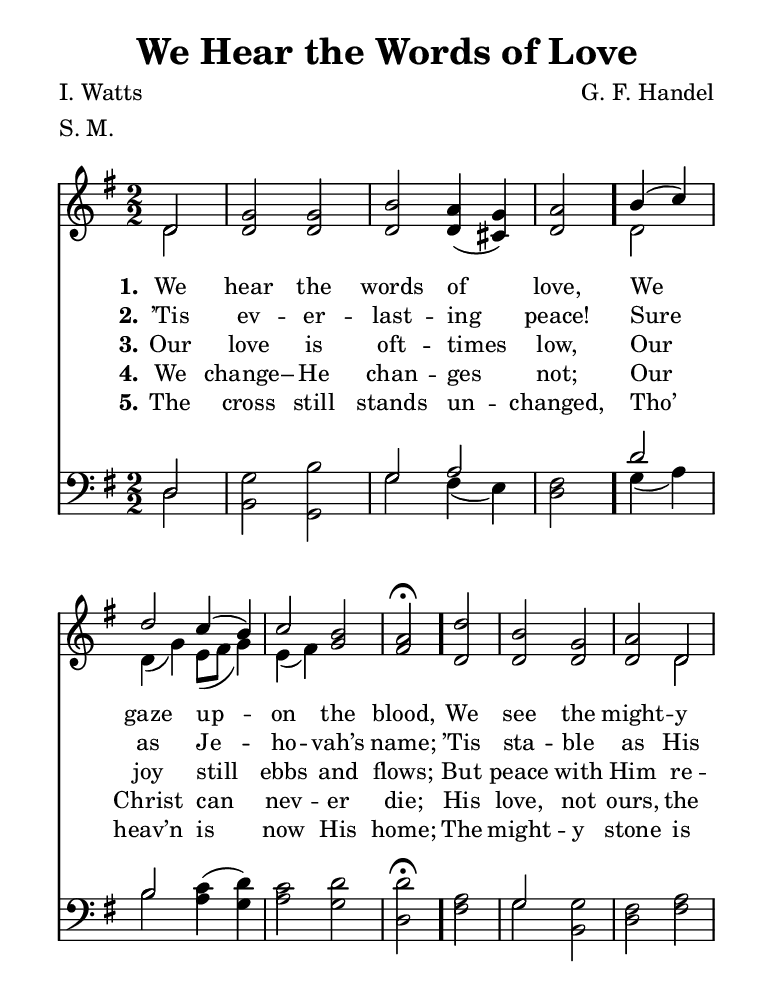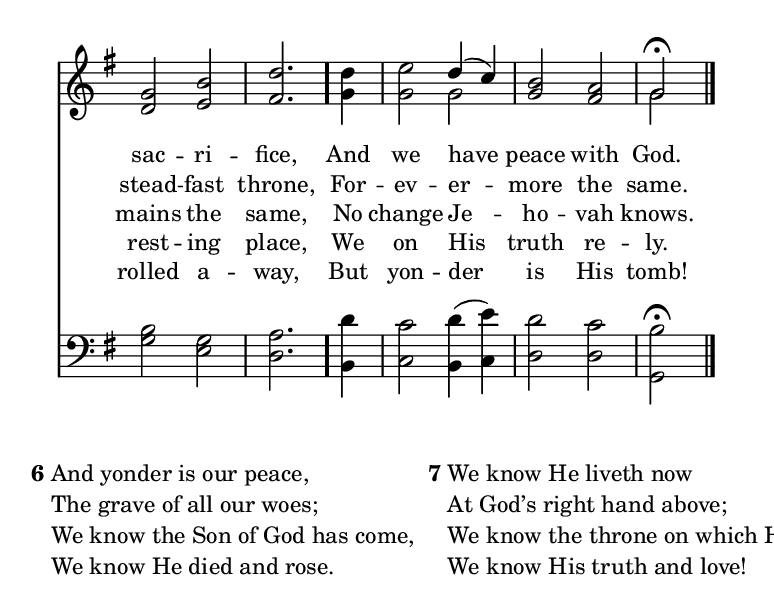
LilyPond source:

\include "common/global.ily"
\paper {
  \include "common/paper.ily"
  ragged-bottom = ##t
}

\header{
  hymnnumber = "278"
  title = "We Hear the Words of Love"
  tunename = "St. Thomas"
  meter = "S. M."
  poet = "I. Watts"
  composer = "G. F. Handel"
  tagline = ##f
}

ta = { \tempo 2=80 }
tb = { \tempo 2=40 }

% music copied from EOG150 with minor variations

global = {
  \include "common/overrides.ily"
  \override Staff.TimeSignature.style = #'numbered
  \time 2/2
  \override Score.MetronomeMark.transparent = ##t % hide all fermata changes too
  \ta
  \key g \major
  \partial 2
  \autoBeamOff
}

notesSoprano = {
\global
\relative c' {

  d2 | g g b a4( g) | a2
  b4( c) | d2 c4( b) c2 b | \tb a2\fermata \ta \eogbreak
  d2 | b g a d, | g b d2.
  d4 | e2 d4( c) b2 a | \tb g2\fermata \ta

  \bar "|."

}
}

notesAlto = {
\global
\relative e' {

  d2 | d d d d4( cis) | d2
  d2 | d4( g) e8([ fis] g4) | e( fis) g2 | fis2
  d2 | d d d d | d e fis2.
  g4 | g2 g g fis | g2

}
}

notesTenor = {
\global
\relative a, {

  d2 | g b g a | fis2
  d'2 | b c4( d) c2 d | d2
  a2 | g g fis a | b g a2.
  d4 | c2 d4( e) d2 c | b2

}
}

notesBass = {
\global
\relative f {

  d2 | b g g' fis4( e) | d2
  g4( a) | b2 a4( g) a2 g | d2\fermata
  fis2 | g b, d fis | g e d2.
  b4 | c2 b4( c) d2 d | g,2\fermata

}
}

wordsA = \lyricmode {
\set stanza = "1."

We hear the words of love, \bar "."
We gaze up -- on the blood, \bar "."
We see the might -- y sac -- ri -- fice, \bar "."
And we have peace with God. \bar "."

}

wordsB = \lyricmode {
\set stanza = "2."

’Tis ev -- er -- last -- ing peace!
Sure as Je -- ho -- vah’s name;
’Tis sta -- ble as His stead -- fast throne,
For -- ev -- er -- more the same.

}

wordsC = \lyricmode {
\set stanza = "3."

Our love is oft -- times low,
Our joy still ebbs and flows;
But peace with Him re -- mains the same,
No change Je -- ho -- vah knows.

}

wordsD = \lyricmode {
\set stanza = "4."

We change– He chan -- ges not;
Our Christ can nev -- er die;
His love, not ours, the rest -- ing place,
We on His truth re -- ly.

}

wordsE = \lyricmode {
\set stanza = "5."

The cross still stands un -- changed,
Tho’ heav’n is now His home;
The might -- y stone is rolled a -- way,
But yon -- der is His tomb!

}

wordsF = \markuplist {

\line { And yonder is our peace, }
\line { The grave of all our woes; }
\line { We know the Son of God has come, }
\line { We know He died and rose. }

}

wordsG = \markuplist {

\line { We know He liveth now }
\line { At God’s right hand above; }
\line { We know the throne on which He sits }
\line { We know His truth and love! }

}

\score {
  \context ChoirStaff <<
    \context Staff = upper <<
      \set ChoirStaff.systemStartDelimiter = #'SystemStartBar
      \set ChoirStaff.printPartCombineTexts = ##f
      \partcombine #'(2 . 9) \notesSoprano \notesAlto
      \context NullVoice = sopranos { \voiceOne << \notesSoprano >> }
      \context NullVoice = altos { \voiceTwo << \notesAlto >> }
      \context Lyrics = one   \lyricsto sopranos \wordsA
      \context Lyrics = two   \lyricsto sopranos \wordsB
      \context Lyrics = three \lyricsto sopranos \wordsC
      \context Lyrics = four  \lyricsto sopranos \wordsD
      \context Lyrics = five  \lyricsto sopranos \wordsE
    >>
    \context Staff = men <<
      \clef bass
      \set ChoirStaff.printPartCombineTexts = ##f
      \partcombine #'(2 . 9) \notesTenor \notesBass
      \context NullVoice = tenors { \voiceOne << \notesTenor >> }
      \context NullVoice = basses { \voiceTwo << \notesBass >> }
    >>
  >>
  \layout {
    \include "common/layout.ily"
  }
  \midi{
    \include "common/midi.ily"
  }
}

\noPageBreak

\markup { \fill-line {
  \hspace #0.1
  \line{ \bold 6 \column { \wordsF } }
  \hspace #0.1
  \line{ \bold 7 \column { \wordsG } }
  \hspace #0.1
} }

\version "2.19.49"  % necessary for upgrading to future LilyPond versions.

% vi:set et ts=2 sw=2 ai nocindent syntax=lilypond:
